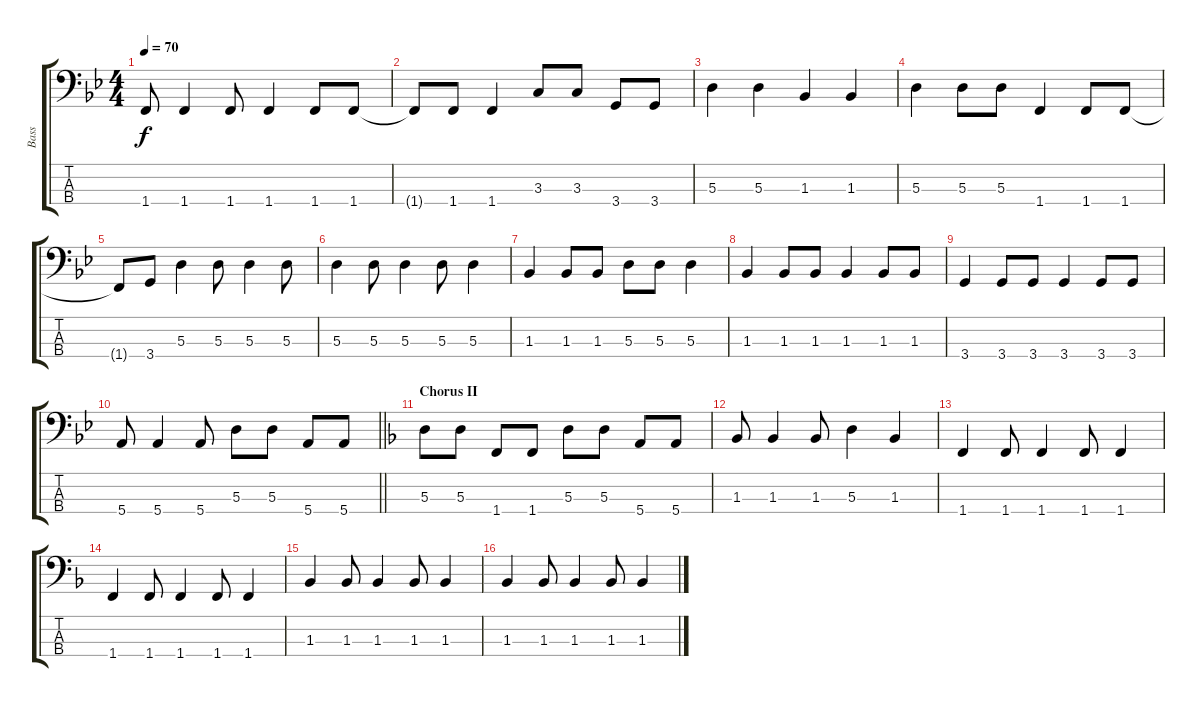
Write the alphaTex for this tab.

\track ("Bass" "Bass") {instrument electricbassfinger}
\staff {score tabs}
\tuning (G2 D2 A1 E1) {hide}
\ts (4 4)
\tempo 70
\clef f4
\ks bb
1.4.8{dy f} 1.4.4 1.4.8 1.4.4 1.4.8 1.4.8 |
1.4{t}.8 1.4.8 1.4.4 3.3.8 3.3.8 3.4.8 3.4.8 |
5.3.4 5.3.4 1.3.4 1.3.4 |
5.3.4 5.3.8 5.3.8 1.4.4 1.4.8 1.4.8 |
1.4{t}.8 3.4.8 5.3.4 5.3.8 5.3.4 5.3.8 |
5.3.4 5.3.8 5.3.4 5.3.8 5.3.4 |
1.3.4 1.3.8 1.3.8 5.3.8 5.3.8 5.3.4 |
1.3.4 1.3.8 1.3.8 1.3.4 1.3.8 1.3.8 |
3.4.4 3.4.8 3.4.8 3.4.4 3.4.8 3.4.8 |
\barLineRight lightlight
5.4.8 5.4.4 5.4.8 5.3.8 5.3.8 5.4.8 5.4.8 |
\section ("" "Chorus II")
\ks dminor
5.3.8 5.3.8 1.4.8 1.4.8 5.3.8 5.3.8 5.4.8 5.4.8 |
1.3.8 1.3.4 1.3.8 5.3.4 1.3.4 |
1.4.4 1.4.8 1.4.4 1.4.8 1.4.4 |
1.4.4 1.4.8 1.4.4 1.4.8 1.4.4 |
1.3.4 1.3.8 1.3.4 1.3.8 1.3.4 |
1.3.4 1.3.8 1.3.4 1.3.8 1.3.4
